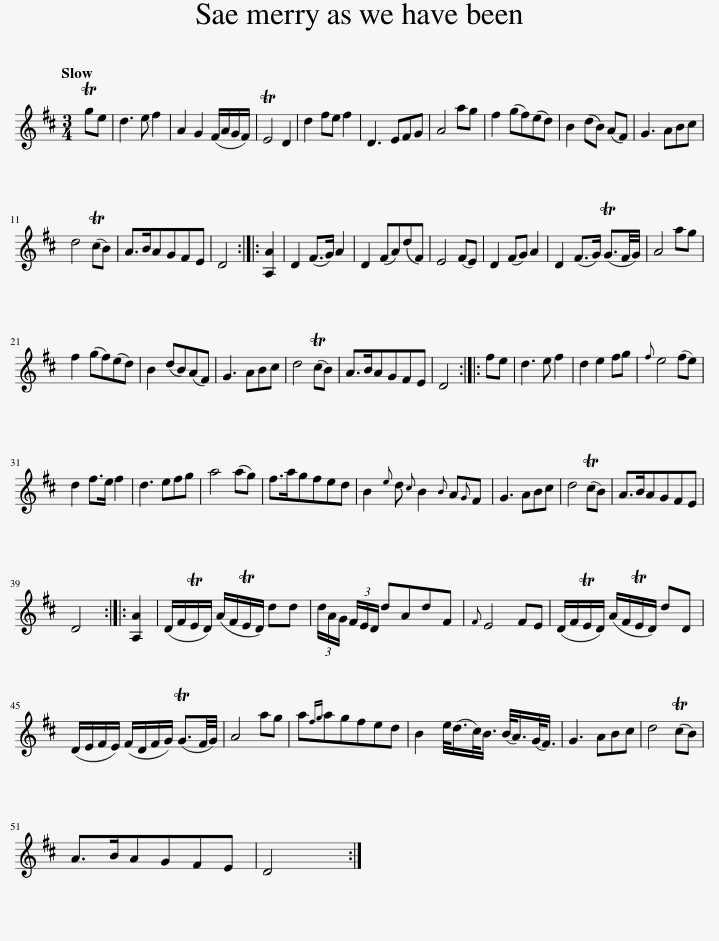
X:1
L:1/8
Q:1/4=120
M:3/4
I:linebreak $
K:D
V:1 treble
V:1
 Tge | d3 e f2 | A2 G2 (F/A/G/F/) | TE4 D2 | d2 fe f2 | %5
 D3 EFG | A4 ag | f2 (gf)(ed) | B2 (dB) (AF) | G3 ABc |$ %10
 d4 (TcB) | A>BAGFE | D4 :: [A,A]2 | D2 (F>G) A2 | %15
 D2 (FA)(dF) | E4 (FE) | D2 (FG) A2 | D2 (F>G) (TG3/2F/4G/4) | A4 ag |$ %20
 f2 (gf)(ed) | B2 (dB)(AF) | G3 ABc | d4 (TcB) | A>BAGFE | %25
 D4 :: fe | d3 e f2 | d2 e2 fg |{f} e4 (fe) |$ %30
 d2 f>e f2 | d3 efg | a4 (ag) | f>agfed | B2{e} d{c} B2{B} A{G}F | %35
 G3 ABc | d4 (TcB) | A>BAGFE |$ D4 :: [A,A]2 | %40
 (D/F/TE/D/) (A/F/TE/D/) dd | (3d/A/G/ (3F/E/D/ dAdF |{F} E4 FE | (D/F/TE/D/) (A/F/TE/D/) dD |$ (D/E/F/E/) (F/D/F/G/) (TG3/2F/4G/4) | %45
 A4 ag | a{fg}agfed | B2 e/<(d/c/<)B/ (B/<A/)(G/<F/) | G3 ABc | d4 (TcB) |$ %50
 A>BAGFE | D4 :| %52
